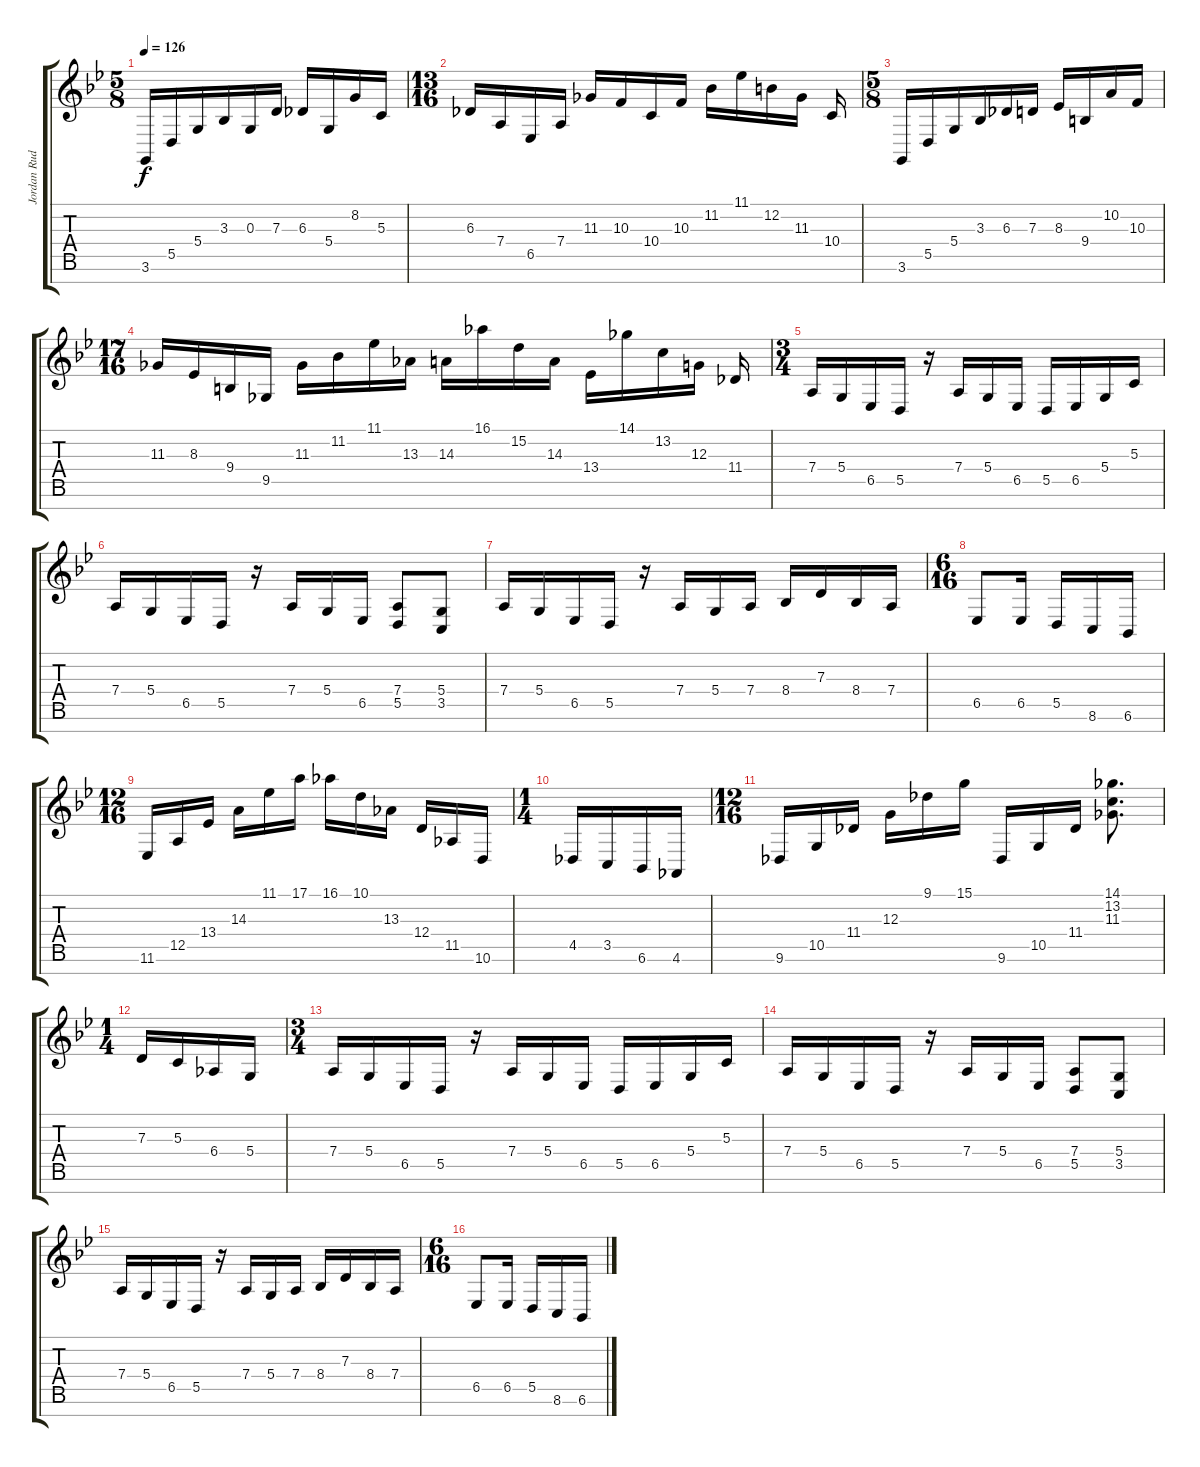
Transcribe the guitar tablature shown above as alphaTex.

\track ("Jordan Rudess - Keyboard" "Jordan Rud") {instrument lead2sawtooth}
\staff {score tabs}
\tuning (E4 B3 G3 D3 A2 E2 B1) {hide}
\ts (5 8)
\tempo 126
\clef g2
\ks gminor
3.6.16{dy f} 5.5.16 5.4.16 3.3.16 0.3.16 7.3.16 6.3.16 5.4.16 8.2.16 5.3.16 |
\ts (13 16)
6.3.16 7.4.16 6.5.16 7.4.16 11.3.16 10.3.16 10.4.16 10.3.16 11.2.16 11.1.16 12.2.16 11.3.16 10.4.16 |
\ts (5 8)
3.6.16 5.5.16 5.4.16 3.3.16 6.3.16 7.3.16 8.3.16 9.4.16 10.2.16 10.3.16 |
\ts (17 16)
11.3.16 8.3.16 9.4.16 9.5.16 11.3.16 11.2.16 11.1.16 13.3.16 14.3.16 16.1.16 15.2.16 14.3.16 13.4.16 14.1.16 13.2.16 12.3.16 11.4.16 |
\ts (3 4)
7.4.16 5.4.16 6.5.16 5.5.16 r.16 7.4.16 5.4.16 6.5.16 5.5.16 6.5.16 5.4.16 5.3.16 |
7.4.16 5.4.16 6.5.16 5.5.16 r.16 7.4.16 5.4.16 6.5.16 (7.4 5.5).8 (5.4 3.5).8 |
7.4.16 5.4.16 6.5.16 5.5.16 r.16 7.4.16 5.4.16 7.4.16 8.4.16 7.3.16 8.4.16 7.4.16 |
\ts (6 16)
6.5.8 6.5.16 5.5.16 8.6.16 6.6.16 |
\ts (12 16)
11.6.16 12.5.16 13.4.16 14.3.16 11.1.16 17.1.16 16.1.16 10.1.16 13.3.16 12.4.16 11.5.16 10.6.16 |
\ts (1 4)
4.5.16 3.5.16 6.6.16 4.6.16 |
\ts (12 16)
9.6.16 10.5.16 11.4.16 12.3.16 9.1.16 15.1.16 9.6.16 10.5.16 11.4.16 (14.1 13.2 11.3).8{d} |
\ts (1 4)
7.3.16 5.3.16 6.4.16 5.4.16 |
\ts (3 4)
7.4.16 5.4.16 6.5.16 5.5.16 r.16 7.4.16 5.4.16 6.5.16 5.5.16 6.5.16 5.4.16 5.3.16 |
7.4.16 5.4.16 6.5.16 5.5.16 r.16 7.4.16 5.4.16 6.5.16 (7.4 5.5).8 (5.4 3.5).8 |
7.4.16 5.4.16 6.5.16 5.5.16 r.16 7.4.16 5.4.16 7.4.16 8.4.16 7.3.16 8.4.16 7.4.16 |
\ts (6 16)
6.5.8 6.5.16 5.5.16 8.6.16 6.6.16
